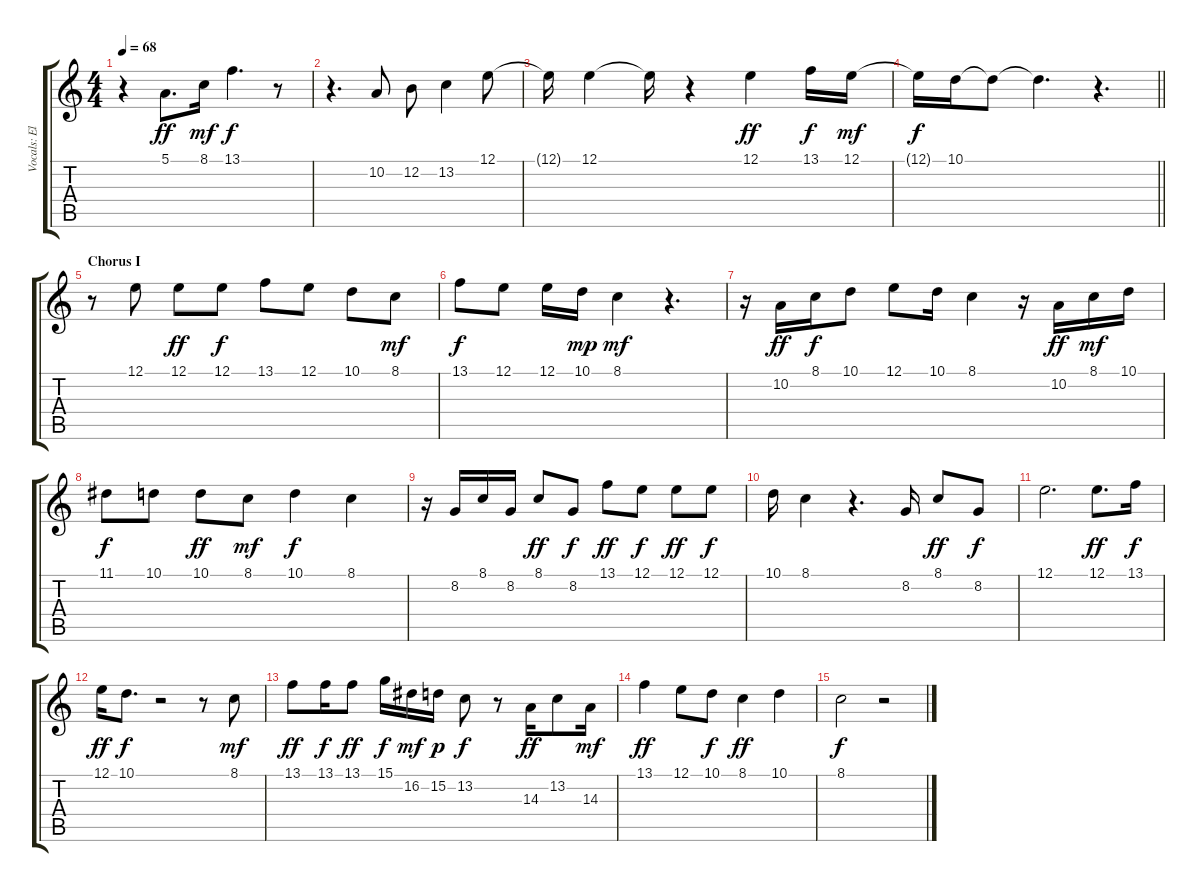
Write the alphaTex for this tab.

\track ("Vocals: Elton John" "Vocals: El") {instrument lead8bassandlead}
\staff {score tabs}
\tuning (E4 B3 G3 D3 A2 E2) {hide}
\ts (4 4)
\tempo 68
\clef g2
\ks c
r.4{dy mp} 5.1.8{d dy ff} 8.1.16{dy mf} 13.1.4{d dy f} r.8 |
r.4{d} 10.2.8 12.2.8 13.2.4 12.1.8 |
12.1{t}.16 12.1.4 12.1{t}.16 r.4 12.1.4{dy ff} 13.1.16{dy f} 12.1.16{dy mf} |
\barLineRight lightlight
12.1{t}.16{dy f} 10.1.16 10.1{t}.8 10.1{t}.4{d} r.4{d} |
\section ("" "Chorus I")
r.8 12.1.8 12.1.8{dy ff} 12.1.8{dy f} 13.1.8 12.1.8 10.1.8 8.1.8{dy mf} |
13.1.8{dy f} 12.1.8 12.1.16 10.1.16{dy mp} 8.1.4{dy mf} r.4{d} |
r.16 10.2.16{dy ff} 8.1.16{dy f} 10.1.8 12.1.8 10.1.16 8.1.4 r.16 10.2.16{dy ff} 8.1.16{dy mf} 10.1.16 |
11.1.8{dy f} 10.1.8 10.1.8{dy ff} 8.1.8{dy mf} 10.1.4{dy f} 8.1.4 |
r.16 8.2.16 8.1.16 8.2.16 8.1.8{dy ff} 8.2.8{dy f} 13.1.8{dy ff} 12.1.8{dy f} 12.1.8{dy ff} 12.1.8{dy f} |
10.1.16 8.1.4 r.4{d} 8.2.16 8.1.8{dy ff} 8.2.8{dy f} |
12.1.2{d} 12.1.8{d dy ff} 13.1.16{dy f} |
12.1.16{dy ff} 10.1.8{d dy f} r.2 r.8 8.1.8{dy mf} |
13.1.8{dy ff} 13.1.16{dy f} 13.1.8{dy ff} 15.1.16{dy f} 16.2.16{dy mf} 15.2.16{dy p} 13.2.8{dy f} r.8 14.3.16{dy ff} 13.2.8 14.3.16{dy mf} |
13.1.4{dy ff} 12.1.8 10.1.8{dy f} 8.1.4{dy ff} 10.1.4 |
8.1.2{dy f} r.2
